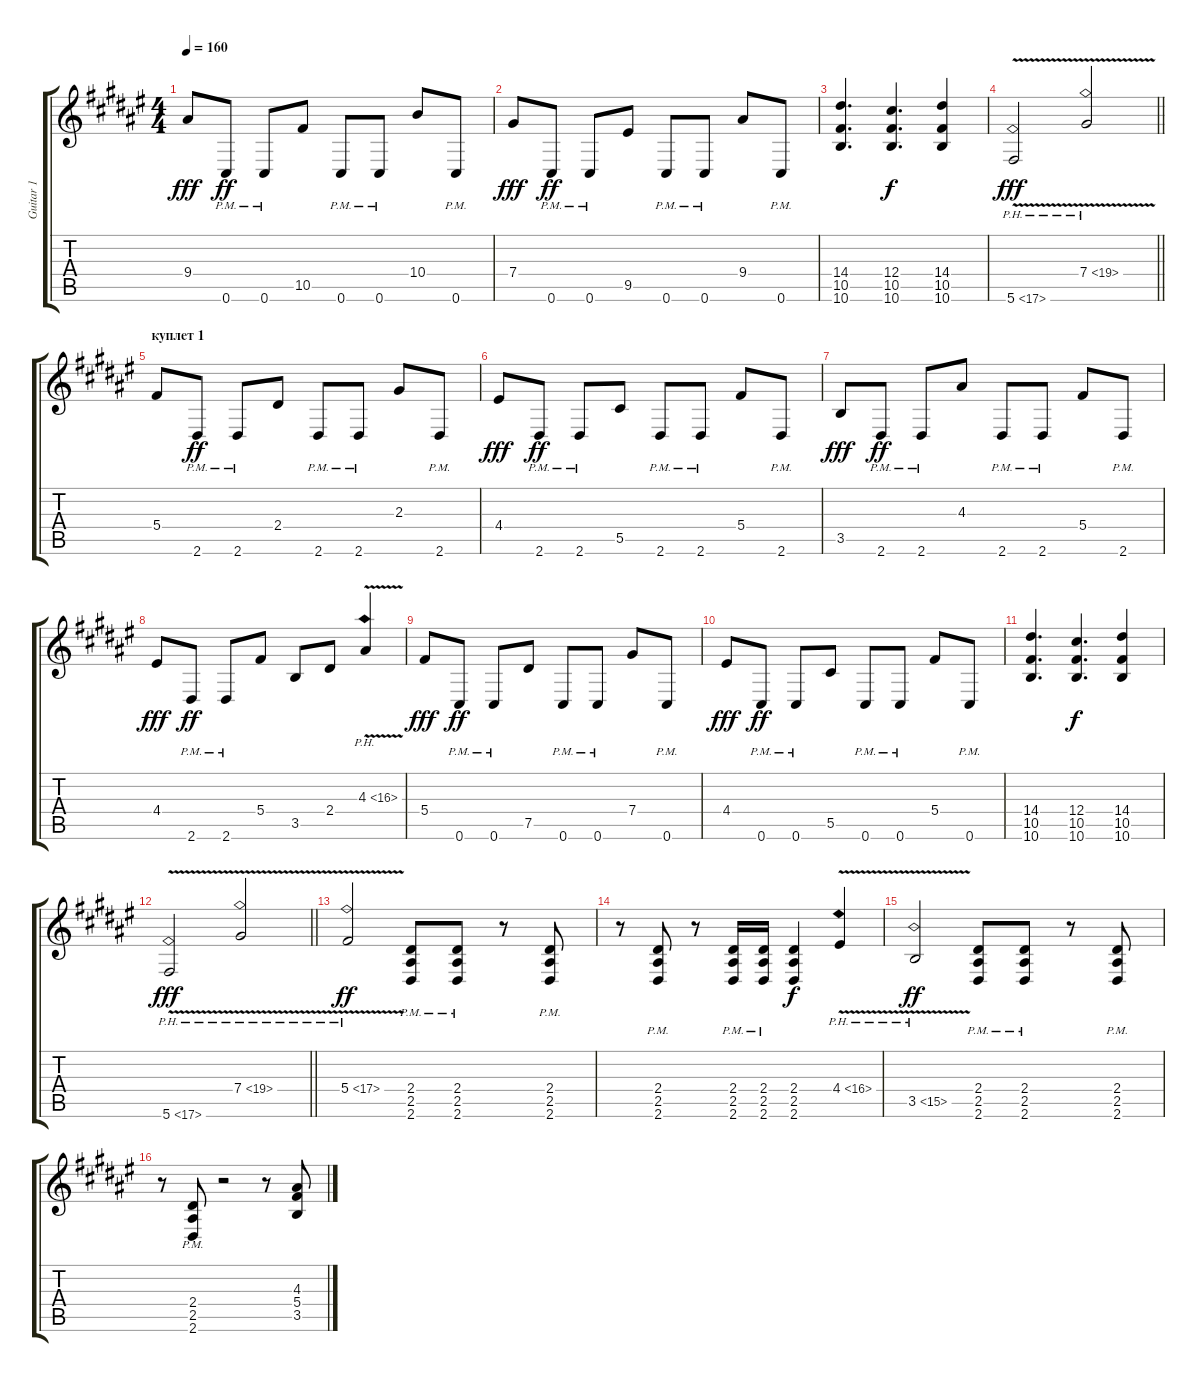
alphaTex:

\track ("Guitar 1" "Guitar 1") {instrument distortionguitar}
\staff {score tabs}
\tuning (Eb4 Bb3 Gb3 Db3 Ab2 Db2) {hide}
\ts (4 4)
\tempo 160
\clef g2
\ks d#minor
9.4.8{dy fff} 0.6{pm}.8{dy ff} 0.6{pm}.8 10.5.8 0.6{pm}.8 0.6{pm}.8 10.4.8 0.6{pm}.8 |
7.4.8{dy fff} 0.6{pm}.8{dy ff} 0.6{pm}.8 9.5.8 0.6{pm}.8 0.6{pm}.8 9.4.8 0.6{pm}.8 |
(14.4 10.5 10.6).4{d} (12.4 10.5 10.6).4{d dy f} (14.4 10.5 10.6).4 |
\barLineRight lightlight
5.6{ph 12 v}.2{dy fff} 7.4{ph 12 v}.2 |
\section ("" "куплет 1")
5.4.8 2.6{pm}.8{dy ff} 2.6{pm}.8 2.4.8 2.6{pm}.8 2.6{pm}.8 2.3.8 2.6{pm}.8 |
4.4.8{dy fff} 2.6{pm}.8{dy ff} 2.6{pm}.8 5.5.8 2.6{pm}.8 2.6{pm}.8 5.4.8 2.6{pm}.8 |
3.5.8{dy fff} 2.6{pm}.8{dy ff} 2.6{pm}.8 4.3.8 2.6{pm}.8 2.6{pm}.8 5.4.8 2.6{pm}.8 |
4.4.8{dy fff} 2.6{pm}.8{dy ff} 2.6{pm}.8 5.4.8 3.5.8 2.4.8 4.3{ph 12 v}.4 |
5.4.8{dy fff} 0.6{pm}.8{dy ff} 0.6{pm}.8 7.5.8 0.6{pm}.8 0.6{pm}.8 7.4.8 0.6{pm}.8 |
4.4.8{dy fff} 0.6{pm}.8{dy ff} 0.6{pm}.8 5.5.8 0.6{pm}.8 0.6{pm}.8 5.4.8 0.6{pm}.8 |
(14.4 10.5 10.6).4{d} (12.4 10.5 10.6).4{d dy f} (14.4 10.5 10.6).4 |
\barLineRight lightlight
5.6{ph 12 v}.2{dy fff} 7.4{ph 12 v}.2 |
5.4{ph 12 v}.2{dy ff} (2.4{pm} 2.5{pm} 2.6{pm}).8 (2.4{pm} 2.5{pm} 2.6{pm}).8 r.8 (2.4{pm} 2.5{pm} 2.6{pm}).8 |
r.8 (2.4{pm} 2.5{pm} 2.6{pm}).8 r.8 (2.4{pm} 2.5{pm} 2.6{pm}).16 (2.4{pm} 2.5{pm} 2.6{pm}).16 (2.4 2.5 2.6).4{dy f} 4.4{ph 12 v}.4 |
3.5{ph 12 v}.2{dy ff} (2.4{pm} 2.5{pm} 2.6{pm}).8 (2.4{pm} 2.5{pm} 2.6{pm}).8 r.8 (2.4{pm} 2.5{pm} 2.6{pm}).8 |
r.8 (2.4{pm} 2.5{pm} 2.6{pm}).8 r.2 r.8 (4.3 5.4 3.5).8
